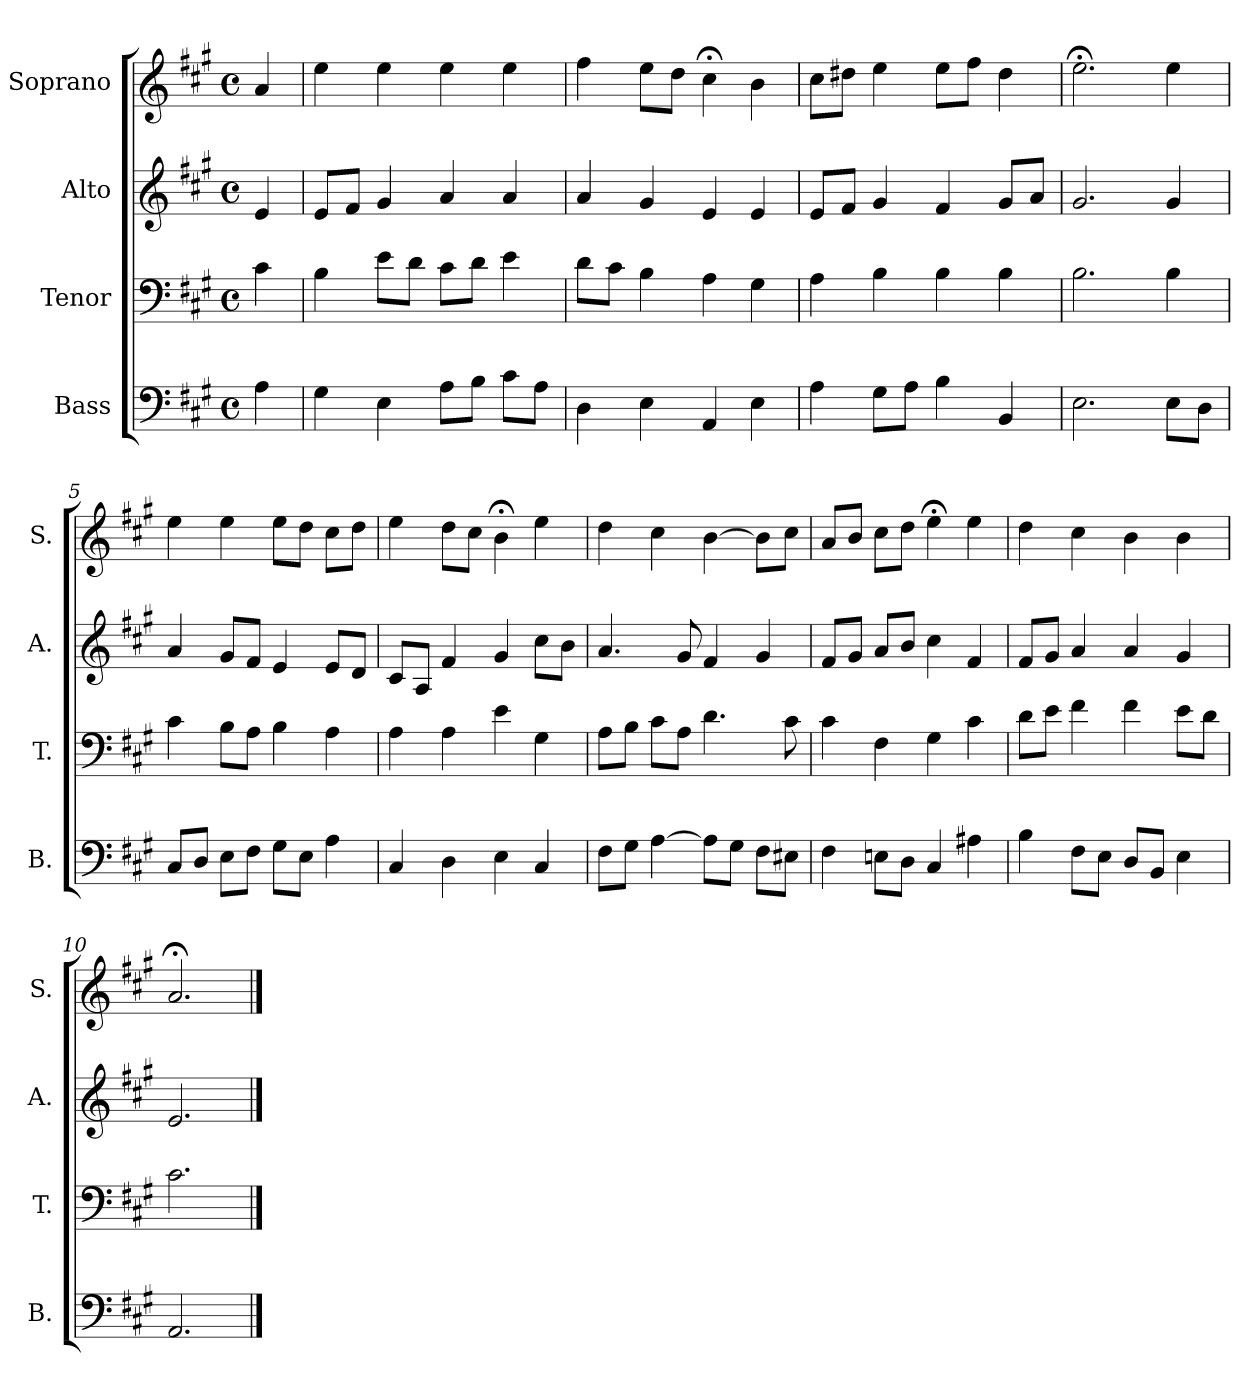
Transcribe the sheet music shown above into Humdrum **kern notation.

**kern	**kern	**kern	**kern
*part4	*part3	*part2	*part1
*staff4	*staff3	*staff2	*staff1
*I"Bass	*I"Tenor	*I"Alto	*I"Soprano
*I'B.	*I'T.	*I'A.	*I'S.
*clefF4	*clefF4	*clefG2	*clefG2
*k[f#c#g#]	*k[f#c#g#]	*k[f#c#g#]	*k[f#c#g#]
*A:	*A:	*A:	*A:
*M4/4	*M4/4	*M4/4	*M4/4
*met(c)	*met(c)	*met(c)	*met(c)
=	=	=	=
4A\	4c#\	4e/	4a/
=1	=1	=1	=1
4G#\	4B\	8e/L	4ee\
.	.	8f#/J	.
4E\	8e\L	4g#/	4ee\
.	8d\J	.	.
8A\L	8c#\L	4a/	4ee\
8B\J	8d\J	.	.
8c#\L	4e\	4a/	4ee\
8A\J	.	.	.
=2	=2	=2	=2
4D\	8d\L	4a/	4ff#\
.	8c#\J	.	.
4E\	4B\	4g#/	8ee\L
.	.	.	8dd\J
4AA/	4A\	4e/	4cc#;<\
4E\	4G#\	4e/	4b\
=3	=3	=3	=3
4A\	4A\	8e/L	8cc#\L
.	.	8f#/J	8dd#X\J
8G#\L	4B\	4g#/	4ee\
8A\J	.	.	.
4B\	4B\	4f#/	8ee\L
.	.	.	8ff#\J
4BB/	4B\	8g#/L	4dd#\
.	.	8a/J	.
!!LO:LB:g=z
=4	=4	=4	=4
2.E\	2.B\	2.g#/	2.ee;<\
8E\L	4B\	4g#/	4ee\
8D\J	.	.	.
=5	=5	=5	=5
8C#/L	4c#\	4a/	4ee\
8D/J	.	.	.
8E\L	8B\L	8g#/L	4ee\
8F#\J	8A\J	8f#/J	.
8G#\L	4B\	4e/	8ee\L
8E\J	.	.	8dd\J
4A\	4A\	8e/L	8cc#\L
.	.	8d/J	8dd\J
=6	=6	=6	=6
4C#/	4A\	8c#/L	4ee\
.	.	8A/J	.
4D\	4A\	4f#/	8dd\L
.	.	.	8cc#\J
4E\	4e\	4g#/	4b;<\
4C#/	4G#\	8cc#\L	4ee\
.	.	8b\J	.
=7	=7	=7	=7
8F#\L	8A\L	4.a/	4dd\
8G#\J	8B\J	.	.
[4A\	8c#\L	.	4cc#\
.	8A\J	8g#/	.
8A\L]	4.d\	4f#/	[4b\
8G#\J	.	.	.
8F#\L	.	4g#/	8b\L]
8E#X\J	8c#\	.	8cc#\J
!!LO:LB:g=z
=8	=8	=8	=8
4F#\	4c#\	8f#/L	8a/L
.	.	8g#/J	8b/J
8En\L	4F#\	8a/L	8cc#\L
8D\J	.	8b/J	8dd\J
4C#/	4G#\	4cc#\	4ee;<\
4A#X\	4c#\	4f#/	4ee\
=9	=9	=9	=9
4B\	8d\L	8f#/L	4dd\
.	8e\J	8g#/J	.
8F#\L	4f#\	4a/	4cc#\
8E\J	.	.	.
8D/L	4f#\	4a/	4b\
8BB/J	.	.	.
4E\	8e\L	4g#/	4b\
.	8d\J	.	.
=10	=10	=10	=10
2.AA/	2.c#\	2.e/	2.a;</
==	==	==	==
*-	*-	*-	*-
